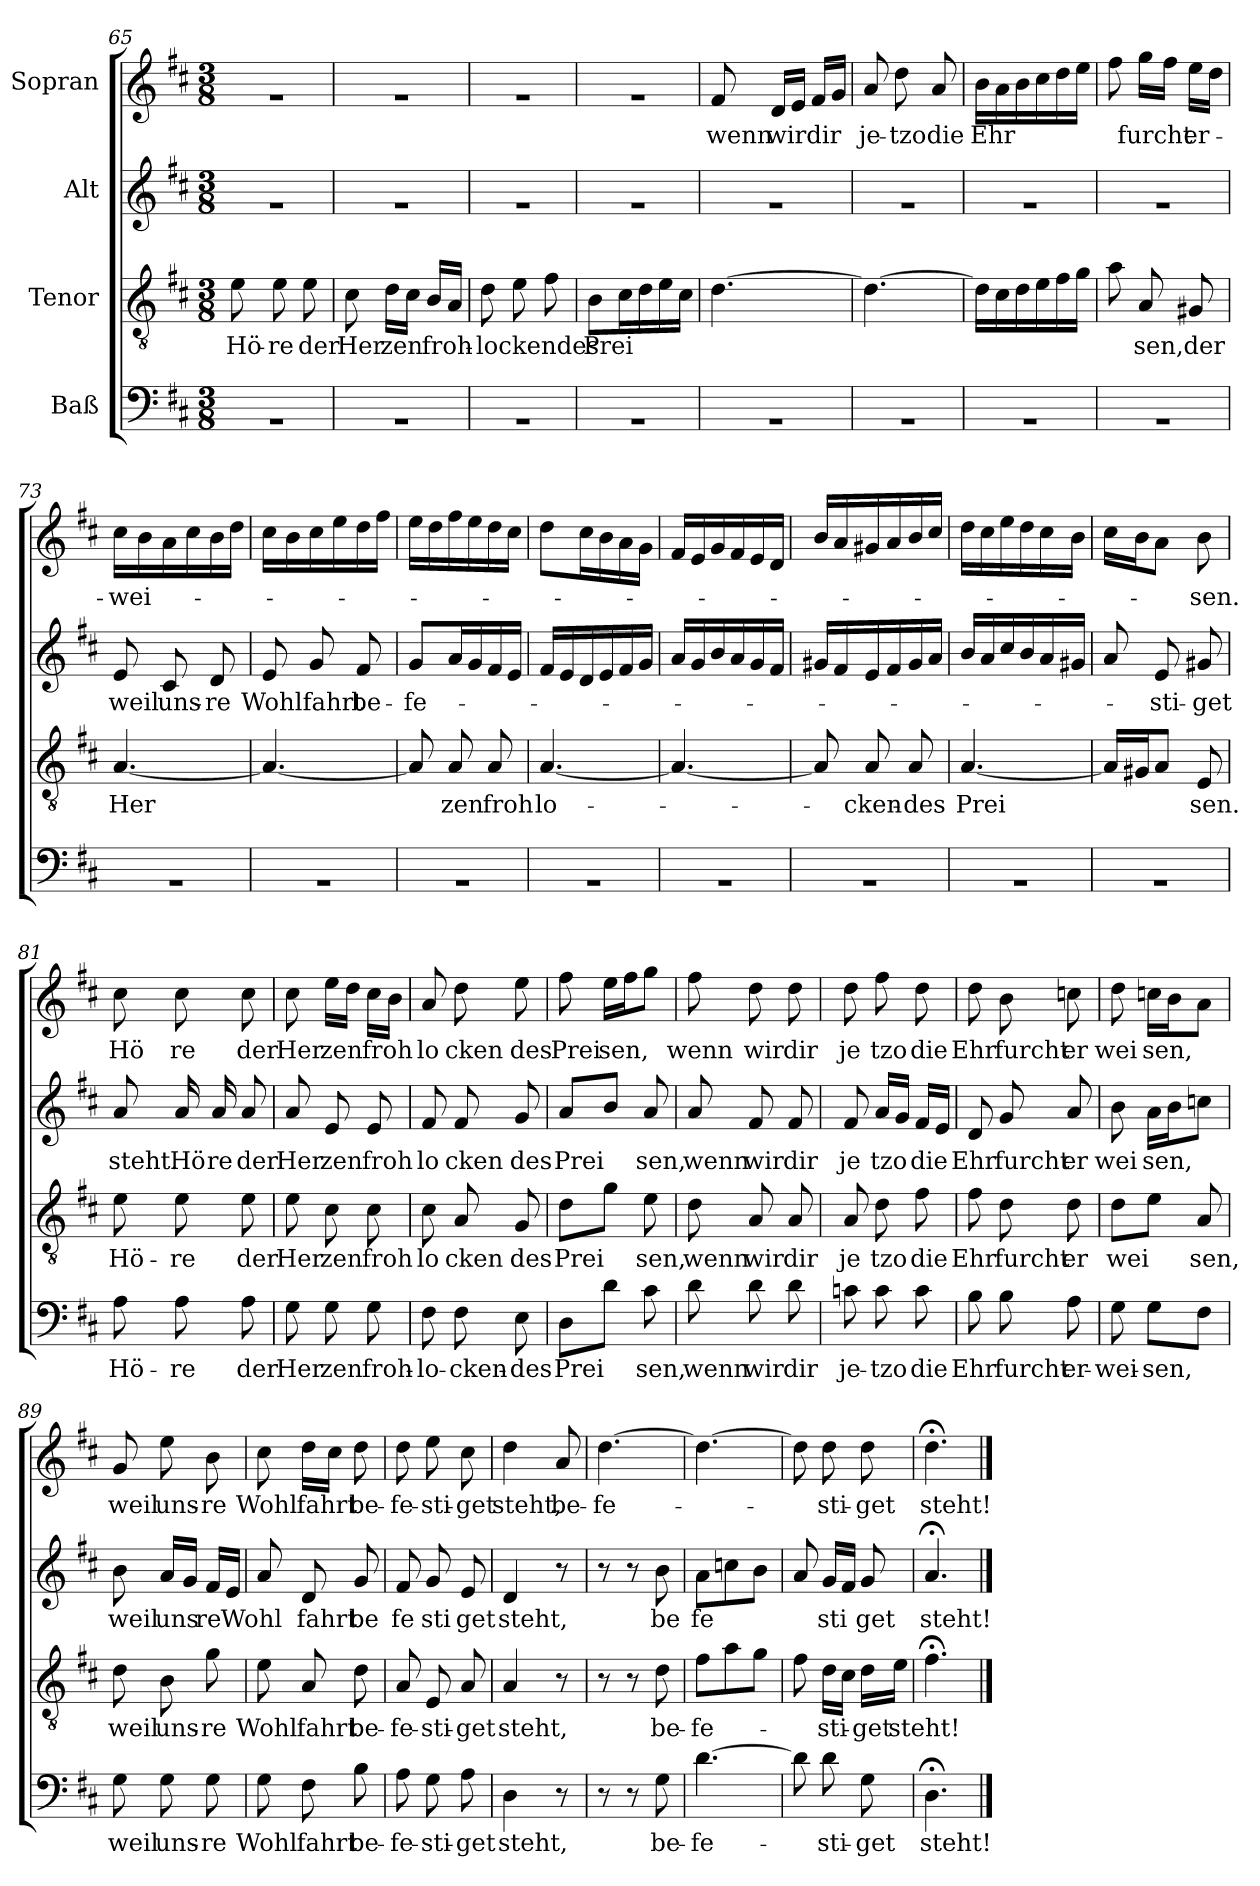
**kern	**text	**kern	**text	**kern	**text	**kern	**text
*part4	*part4	*part3	*part3	*part2	*part2	*part1	*part1
*staff4	*staff4	*staff3	*staff3	*staff2	*staff2	*staff1	*staff1
*I"Baß	*	*I"Tenor	*	*I"Alt	*	*I"Sopran	*
*clefF4	*	*clefGv2	*	*clefG2	*	*clefG2	*
*k[f#c#]	*	*k[f#c#]	*	*k[f#c#]	*	*k[f#c#]	*
*D:	*	*D:	*	*D:	*	*D:	*
*M3/8	*	*M3/8	*	*M3/8	*	*M3/8	*
=65	=65	=65	=65	=65	=65	=65	=65
!	!	!	!LO:LY:b	!	!	!	!
4.rBB	.	8e\	Hö-	4.rg	.	4.rg	.
!	!	!	!LO:LY:b	!	!	!	!
.	.	8e\	-re	.	.	.	.
!	!	!	!LO:LY:b	!	!	!	!
.	.	8e\	der	.	.	.	.
=66	=66	=66	=66	=66	=66	=66	=66
!	!	!	!LO:LY:b	!	!	!	!
4.rBB	.	8c#\	Her	4.rg	.	4.rg	.
!	!	!	!LO:LY:b	!	!	!	!
.	.	16d\LL	-zen	.	.	.	.
.	.	16c#\JJ	.	.	.	.	.
!	!	!	!LO:LY:b	!	!	!	!
.	.	16B/LL	froh-	.	.	.	.
.	.	16A/JJ	.	.	.	.	.
=67	=67	=67	=67	=67	=67	=67	=67
!	!	!	!LO:LY:b	!	!	!	!
4.rBB	.	8d\	-lockendes	4.rg	.	4.rg	.
.	.	8e\	.	.	.	.	.
.	.	8f#\	.	.	.	.	.
=68	=68	=68	=68	=68	=68	=68	=68
!	!	!	!LO:LY:b	!	!	!	!
4.rBB	.	8B\L	Prei	4.rg	.	4.rg	.
.	.	16c#\L	.	.	.	.	.
.	.	16d\	.	.	.	.	.
.	.	16e\	.	.	.	.	.
.	.	16c#\JJ	.	.	.	.	.
!!LO:LB:g=z
=69	=69	=69	=69	=69	=69	=69	=69
!	!	!	!	!	!	!	!LO:LY:b
4.rBB	.	[>4.d\	.	4.rg	.	8f#/	wenn
!	!	!	!	!	!	!	!LO:LY:b
.	.	.	.	.	.	16d/LL	wir
.	.	.	.	.	.	16e/JJ	.
!	!	!	!	!	!	!	!LO:LY:b
.	.	.	.	.	.	16f#/LL	dir
.	.	.	.	.	.	16g/JJ	.
=70	=70	=70	=70	=70	=70	=70	=70
!	!	!	!	!	!	!	!LO:LY:b
4.rBB	.	4.d\_	.	4.rg	.	8a/	je-
!	!	!	!	!	!	!	!LO:LY:b
.	.	.	.	.	.	8dd\	-tzo
!	!	!	!	!	!	!	!LO:LY:b
.	.	.	.	.	.	8a/	die
=71	=71	=71	=71	=71	=71	=71	=71
!	!	!	!	!	!	!	!LO:LY:b
4.rBB	.	16d\LL]	.	4.rg	.	16b\LL	Ehr
.	.	16c#\	.	.	.	16a\	.
.	.	16d\	.	.	.	16b\	.
.	.	16e\	.	.	.	16cc#\	.
.	.	16f#\	.	.	.	16dd\	.
.	.	16g\JJ	.	.	.	16ee\JJ	.
=72	=72	=72	=72	=72	=72	=72	=72
4.rBB	.	8a\	.	4.rg	.	8ff#\	.
!	!	!	!LO:LY:b	!	!	!	!LO:LY:b
.	.	8A/	-sen,	.	.	16gg\LL	-furcht
.	.	.	.	.	.	16ff#\JJ	.
!	!	!	!LO:LY:b	!	!	!	!LO:LY:b
.	.	8G#X/	der	.	.	16ee\LL	er-
.	.	.	.	.	.	16dd\JJ	.
=73	=73	=73	=73	=73	=73	=73	=73
!	!	!	!LO:LY:b	!	!LO:LY:b	!	!LO:LY:b
4.rBB	.	[<4.A/	Her	8e/	weil	16cc#\LL	-wei-
.	.	.	.	.	.	16b\	.
!	!	!	!	!	!LO:LY:b	!	!
.	.	.	.	8c#/	uns-	16a\	.
.	.	.	.	.	.	16cc#\	.
!	!	!	!	!	!LO:LY:b	!	!
.	.	.	.	8d/	-re	16b\	.
.	.	.	.	.	.	16dd\JJ	.
=74	=74	=74	=74	=74	=74	=74	=74
!	!	!	!	!	!LO:LY:b	!	!
4.rBB	.	4.A/_	.	8e/	Wohlfahrt	16cc#\LL	.
.	.	.	.	.	.	16b\	.
.	.	.	.	8g/	.	16cc#\	.
.	.	.	.	.	.	16ee\	.
!	!	!	!	!	!LO:LY:b	!	!
.	.	.	.	8f#/	be-	16dd\	.
.	.	.	.	.	.	16ff#\JJ	.
=75	=75	=75	=75	=75	=75	=75	=75
!	!	!	!	!	!LO:LY:b	!	!
4.rBB	.	8A/]	.	8g/L	-fe-	16ee\LL	.
.	.	.	.	.	.	16dd\	.
!	!	!	!LO:LY:b	!	!	!	!
.	.	8A/	zen	16a/L	.	16ff#\	.
.	.	.	.	16g/	.	16ee\	.
!	!	!	!LO:LY:b	!	!	!	!
.	.	8A/	froh	16f#/	.	16dd\	.
.	.	.	.	16e/JJ	.	16cc#\JJ	.
!!LO:PB:g=z
=76	=76	=76	=76	=76	=76	=76	=76
!	!	!	!LO:LY:b	!	!	!	!
4.rBB	.	[<4.A/	lo-	16f#/LL	.	8dd\L	.
.	.	.	.	16e/	.	.	.
.	.	.	.	16d/	.	16cc#\L	.
.	.	.	.	16e/	.	16b\	.
.	.	.	.	16f#/	.	16a\	.
.	.	.	.	16g/JJ	.	16g\JJ	.
=77	=77	=77	=77	=77	=77	=77	=77
4.rBB	.	4.A/_	.	16a/LL	.	16f#/LL	.
.	.	.	.	16g/	.	16e/	.
.	.	.	.	16b/	.	16g/	.
.	.	.	.	16a/	.	16f#/	.
.	.	.	.	16g/	.	16e/	.
.	.	.	.	16f#/JJ	.	16d/JJ	.
=78	=78	=78	=78	=78	=78	=78	=78
4.rBB	.	8A/]	.	16g#X/LL	.	16b/LL	.
.	.	.	.	16f#/	.	16a/	.
!	!	!	!LO:LY:b	!	!	!	!
.	.	8A/	-cken-	16e/	.	16g#X/	.
.	.	.	.	16f#/	.	16a/	.
!	!	!	!LO:LY:b	!	!	!	!
.	.	8A/	-des	16g#/	.	16b/	.
.	.	.	.	16a/JJ	.	16cc#/JJ	.
=79	=79	=79	=79	=79	=79	=79	=79
!	!	!	!LO:LY:b	!	!	!	!
4.rBB	.	[<4.A/	Prei	16b/LL	.	16dd\LL	.
.	.	.	.	16a/	.	16cc#\	.
.	.	.	.	16cc#/	.	16ee\	.
.	.	.	.	16b/	.	16dd\	.
.	.	.	.	16a/	.	16cc#\	.
.	.	.	.	16g#X/JJ	.	16b\JJ	.
=80	=80	=80	=80	=80	=80	=80	=80
4.rBB	.	16A/LL]	.	8a/	.	16cc#\LL	.
.	.	16G#X/J	.	.	.	16b\J	.
!	!	!	!	!	!LO:LY:b	!	!
.	.	8A/J	.	8e/	-sti-	8a\J	.
!	!	!	!LO:LY:b	!	!LO:LY:b	!	!LO:LY:b
.	.	8E/	-sen.	8g#X/	-get	8b\	-sen.
=81	=81	=81	=81	=81	=81	=81	=81
!	!LO:LY:b	!	!LO:LY:b	!	!LO:LY:b	!	!LO:LY:b
8A\	Hö-	8e\	Hö-	8a/	steht.	8cc#\	Hö
!	!LO:LY:b	!	!LO:LY:b	!	!LO:LY:b	!	!LO:LY:b
8A\	-re	8e\	-re	16a/	Hö	8cc#\	re
!	!	!	!	!	!LO:LY:b	!	!
.	.	.	.	16a/	re	.	.
!	!LO:LY:b	!	!LO:LY:b	!	!LO:LY:b	!	!LO:LY:b
8A\	der	8e\	der	8a/	der	8cc#\	der
!!LO:LB:g=z
=82	=82	=82	=82	=82	=82	=82	=82
!	!LO:LY:b	!	!LO:LY:b	!	!LO:LY:b	!	!LO:LY:b
8G\	Her	8e\	Her	8a/	Her	8cc#\	Her
!	!LO:LY:b	!	!LO:LY:b	!	!LO:LY:b	!	!LO:LY:b
8G\	-zen	8c#\	zen	8e/	zen	16ee\LL	zen
.	.	.	.	.	.	16dd\JJ	.
!	!LO:LY:b	!	!LO:LY:b	!	!LO:LY:b	!	!LO:LY:b
8G\	froh-	8c#\	froh	8e/	froh	16cc#\LL	froh
.	.	.	.	.	.	16b\JJ	.
=83	=83	=83	=83	=83	=83	=83	=83
!	!LO:LY:b	!	!LO:LY:b	!	!LO:LY:b	!	!LO:LY:b
8F#\	-lo-	8c#\	lo	8f#/	lo	8a/	lo
!	!LO:LY:b	!	!LO:LY:b	!	!LO:LY:b	!	!LO:LY:b
8F#\	-cken-	8A/	cken	8f#/	cken	8dd\	cken
!	!LO:LY:b	!	!LO:LY:b	!	!LO:LY:b	!	!LO:LY:b
8E\	-des	8G/	des	8g/	des	8ee\	des
=84	=84	=84	=84	=84	=84	=84	=84
!	!LO:LY:b	!	!LO:LY:b	!	!LO:LY:b	!	!LO:LY:b
8D\L	Prei	8d\L	Prei	8a/L	Prei	8ff#\	Prei
!	!	!	!	!	!	!	!LO:LY:b
8d\J	.	8g\J	.	8b/J	.	16ee\LL	sen,
.	.	.	.	.	.	16ff#\J	.
!	!LO:LY:b	!	!LO:LY:b	!	!LO:LY:b	!	!
8c#\	-sen,	8e\	sen,	8a/	sen,	8gg\J	.
=85	=85	=85	=85	=85	=85	=85	=85
!	!LO:LY:b	!	!LO:LY:b	!	!LO:LY:b	!	!LO:LY:b
8d\	wenn	8d\	wenn	8a/	wenn	8ff#\	wenn
!	!LO:LY:b	!	!LO:LY:b	!	!LO:LY:b	!	!LO:LY:b
8d\	wir	8A/	wir	8f#/	wir	8dd\	wir
!	!LO:LY:b	!	!LO:LY:b	!	!LO:LY:b	!	!LO:LY:b
8d\	dir	8A/	dir	8f#/	dir	8dd\	dir
=86	=86	=86	=86	=86	=86	=86	=86
!	!LO:LY:b	!	!LO:LY:b	!	!LO:LY:b	!	!LO:LY:b
8cn\	je-	8A/	je	8f#/	je	8dd\	je
!	!LO:LY:b	!	!LO:LY:b	!	!LO:LY:b	!	!LO:LY:b
8c\	-tzo	8d\	tzo	16a/LL	tzo	8ff#\	tzo
.	.	.	.	16g/JJ	.	.	.
!	!LO:LY:b	!	!LO:LY:b	!	!LO:LY:b	!	!LO:LY:b
8c\	die	8f#\	die	16f#/LL	die	8dd\	die
.	.	.	.	16e/JJ	.	.	.
=87	=87	=87	=87	=87	=87	=87	=87
!	!LO:LY:b	!	!LO:LY:b	!	!LO:LY:b	!	!LO:LY:b
8B\	Ehr	8f#\	Ehr	8d/	Ehr	8dd\	Ehr
!	!LO:LY:b	!	!LO:LY:b	!	!LO:LY:b	!	!LO:LY:b
8B\	-furcht	8d\	furcht	8g/	furcht	8b\	furcht
!	!LO:LY:b	!	!LO:LY:b	!	!LO:LY:b	!	!LO:LY:b
8A\	er-	8d\	er	8a/	er	8ccn\	er
=88	=88	=88	=88	=88	=88	=88	=88
!	!LO:LY:b	!	!LO:LY:b	!	!LO:LY:b	!	!LO:LY:b
8G\	-wei-	8d\L	wei	8b\	wei	8dd\	wei
!	!LO:LY:b	!	!	!	!LO:LY:b	!	!LO:LY:b
8G\L	-sen,	8e\J	.	16a\LL	sen,	16ccn\LL	sen,
.	.	.	.	16b\J	.	16b\J	.
!	!	!	!LO:LY:b	!	!	!	!
8F#\J	.	8A/	sen,	8ccn\J	.	8a\J	.
!!LO:LB:g=z
=89	=89	=89	=89	=89	=89	=89	=89
!	!LO:LY:b	!	!LO:LY:b	!	!LO:LY:b	!	!LO:LY:b
8G\	weil	8d\	weil	8b\	weil	8g/	weil
!	!LO:LY:b	!	!LO:LY:b	!	!LO:LY:b	!	!LO:LY:b
8G\	uns-	8B\	uns-	16a/LL	uns	8ee\	uns-
.	.	.	.	16g/JJ	.	.	.
!	!LO:LY:b	!	!LO:LY:b	!	!LO:LY:b	!	!LO:LY:b
8G\	-re	8g\	-re	16f#/LL	re	8b\	-re
!	!	!	!	!	!LO:LY:b	!	!
.	.	.	.	16e/JJ	Wohl	.	.
=90	=90	=90	=90	=90	=90	=90	=90
!	!LO:LY:b	!	!LO:LY:b	!	!	!	!LO:LY:b
8G\	Wohl	8e\	Wohl	8a/	.	8cc#\	Wohl
!	!LO:LY:b	!	!LO:LY:b	!	!LO:LY:b	!	!LO:LY:b
8F#\	fahrt	8A/	fahrt	8d/	fahrt	16dd\LL	-fahrt
.	.	.	.	.	.	16cc#\JJ	.
!	!LO:LY:b	!	!LO:LY:b	!	!LO:LY:b	!	!LO:LY:b
8B\	be-	8d\	be-	8g/	be	8dd\	be-
=91	=91	=91	=91	=91	=91	=91	=91
!	!LO:LY:b	!	!LO:LY:b	!	!LO:LY:b	!	!LO:LY:b
8A\	-fe-	8A/	-fe-	8f#/	fe	8dd\	-fe-
!	!LO:LY:b	!	!LO:LY:b	!	!LO:LY:b	!	!LO:LY:b
8G\	-sti-	8E/	-sti-	8g/	sti	8ee\	-sti-
!	!LO:LY:b	!	!LO:LY:b	!	!LO:LY:b	!	!LO:LY:b
8A\	-get	8A/	-get	8e/	get	8cc#\	-get
=92	=92	=92	=92	=92	=92	=92	=92
!	!LO:LY:b	!	!LO:LY:b	!	!LO:LY:b	!	!LO:LY:b
4D\	steht,	4A/	steht,	4d/	steht,	4dd\	steht,
!	!	!	!	!	!	!	!LO:LY:b
8r	.	8r	.	8r	.	8a/	be-
=93	=93	=93	=93	=93	=93	=93	=93
!	!	!	!	!	!	!	!LO:LY:b
8r	.	8r	.	8r	.	[>4.dd\	-fe-
8r	.	8r	.	8r	.	.	.
!	!LO:LY:b	!	!LO:LY:b	!	!LO:LY:b	!	!
8G\	be-	8d\	be-	8b\	be	.	.
=94	=94	=94	=94	=94	=94	=94	=94
!	!LO:LY:b	!	!LO:LY:b	!	!LO:LY:b	!	!
[>4.d\	-fe-	8f#\L	-fe-	8a\L	fe	4.dd\_	.
.	.	8a\	.	8ccn\	.	.	.
.	.	8g\J	.	8b\J	.	.	.
=95	=95	=95	=95	=95	=95	=95	=95
8d\]	.	8f#\	.	8a/	.	8dd\]	.
!	!LO:LY:b	!	!LO:LY:b	!	!LO:LY:b	!	!LO:LY:b
8d\	-sti-	16d\LL	-sti-	16g/LL	sti	8dd\	-sti-
.	.	16c#\JJ	.	16f#/JJ	.	.	.
!	!LO:LY:b	!	!LO:LY:b	!	!LO:LY:b	!	!LO:LY:b
8G\	-get	16d\LL	-get	8g/	get	8dd\	-get
!	!	!	!LO:LY:b	!	!	!	!
.	.	16e\JJ	steht!	.	.	.	.
=96	=96	=96	=96	=96	=96	=96	=96
!	!LO:LY:b	!	!	!	!LO:LY:b	!	!LO:LY:b
4.D;<\	steht!	4.f#;<\	.	4.a;</	steht!	4.dd;<\	steht!
==	==	==	==	==	==	==	==
*-	*-	*-	*-	*-	*-	*-	*-
